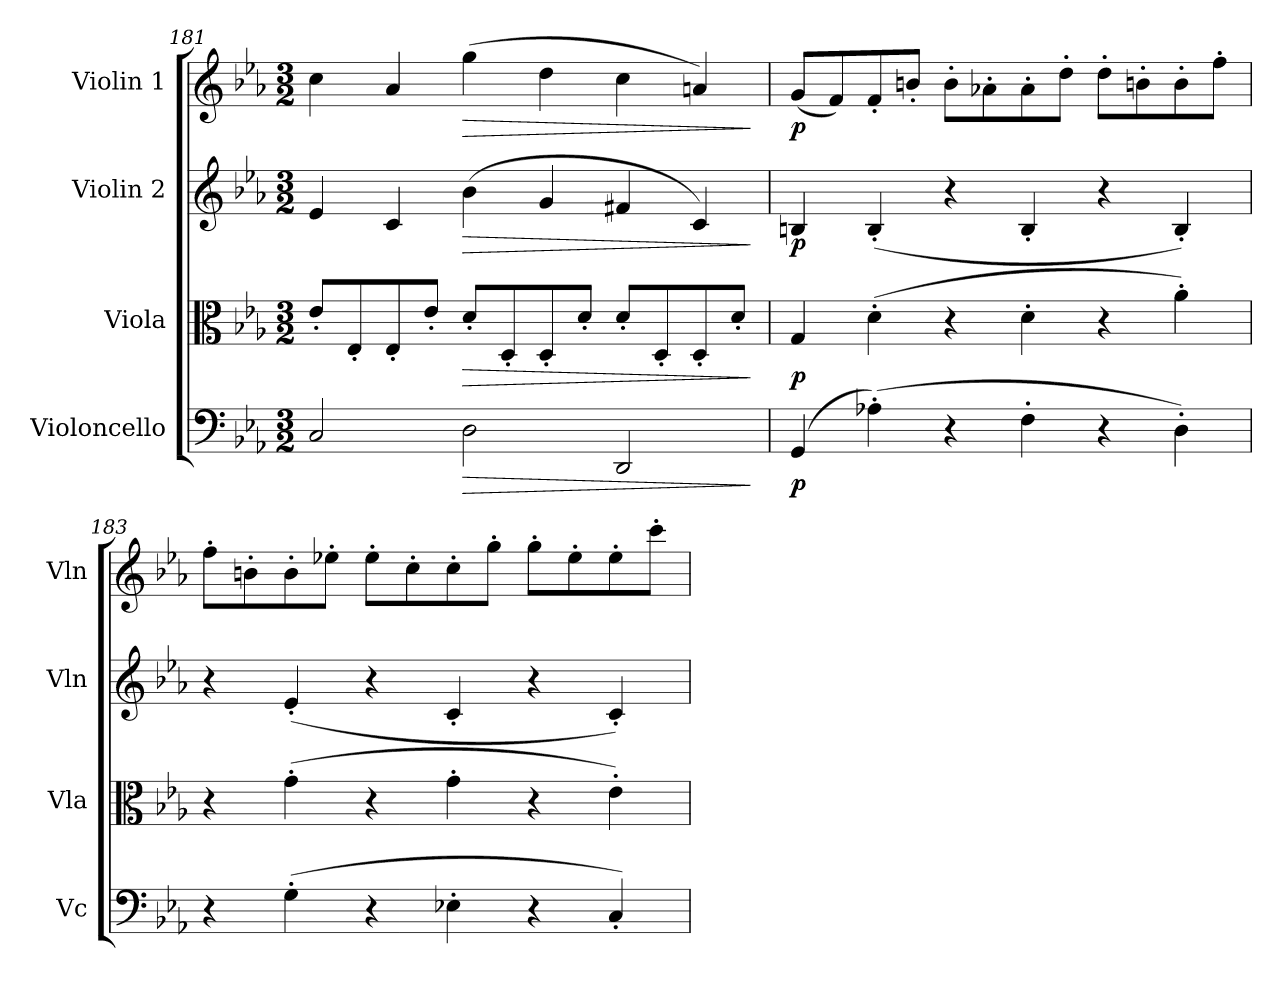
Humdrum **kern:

**kern	**dynam	**kern	**dynam	**kern	**dynam	**kern	**dynam
*part4	*part4	*part3	*part3	*part2	*part2	*part1	*part1
*staff4	*staff4	*staff3	*staff3	*staff2	*staff2	*staff1	*staff1
*I"Violoncello	*	*I"Viola	*	*I"Violin 2	*	*I"Violin 1	*
*I'Vc	*	*I'Vla	*	*I'Vln	*	*I'Vln	*
*clefF4	*	*clefC3	*	*clefG2	*	*clefG2	*
*k[b-e-a-]	*	*k[b-e-a-]	*	*k[b-e-a-]	*	*k[b-e-a-]	*
*M3/2	*	*M3/2	*	*M3/2	*	*M3/2	*
=181	=181	=181	=181	=181	=181	=181	=181
2C/	.	8e-'/L	.	4e-/	.	4cc\	.
.	.	8E-'/	.	.	.	.	.
.	.	8E-'/	.	4c/	.	4a-/	.
.	.	8e-'/J	.	.	.	.	.
!	!LO:HP:b	!	!LO:HP:b	!	!LO:HP:b	!	!LO:HP:b
2D\	>	8d'/L	>	(4b-\	>	(4gg\	>
.	.	8D'/	.	.	.	.	.
.	.	8D'/	.	4g/	.	4dd\	.
.	.	8d'/J	.	.	.	.	.
2DD/	.	8d'/L	.	4f#X/	.	4cc\	.
.	.	8D'/	.	.	.	.	.
.	.	8D'/	.	4c/)	.	4an/)	.
.	.	8d'/J	.	.	.	.	.
.	]	.	]	.	]	.	]
=182	=182	=182	=182	=182	=182	=182	=182
!	!LO:DY:b	!	!LO:DY:b	!	!LO:DY:b	!	!LO:DY:b
(4GG/	p	4G/	p	4Bn/	p	(8g/L	p
.	.	.	.	.	.	8f/)	.
(4A-X'\)	.	(4d'\	.	(4B'/	.	8f'/	.
.	.	.	.	.	.	8bn'/J	.
4r	.	4r	.	4r	.	8b'\L	.
.	.	.	.	.	.	8a-X'\	.
4F'\	.	4d'\	.	4B'/	.	8a-'\	.
.	.	.	.	.	.	8dd'\J	.
4r	.	4r	.	4r	.	8dd'\L	.
.	.	.	.	.	.	8bn'\	.
4D'\)	.	4a-'\)	.	4B'/)	.	8b'\	.
.	.	.	.	.	.	8ff'\J	.
!!LO:LB:g=z
=183	=183	=183	=183	=183	=183	=183	=183
4r	.	4r	.	4r	.	8ff'\L	.
.	.	.	.	.	.	8bn'\	.
(4G'\	.	(4g'\	.	(4e-'/	.	8b'\	.
.	.	.	.	.	.	8ee-X'\J	.
4r	.	4r	.	4r	.	8ee-'\L	.
.	.	.	.	.	.	8cc'\	.
4E-X'\	.	4g'\	.	4c'/	.	8cc'\	.
.	.	.	.	.	.	8gg'\J	.
4r	.	4r	.	4r	.	8gg'\L	.
.	.	.	.	.	.	8ee-'\	.
4C'/)	.	4e-'\)	.	4c'/)	.	8ee-'\	.
.	.	.	.	.	.	8ccc'\J	.
=	=	=	=	=	=	=	=
*-	*-	*-	*-	*-	*-	*-	*-
